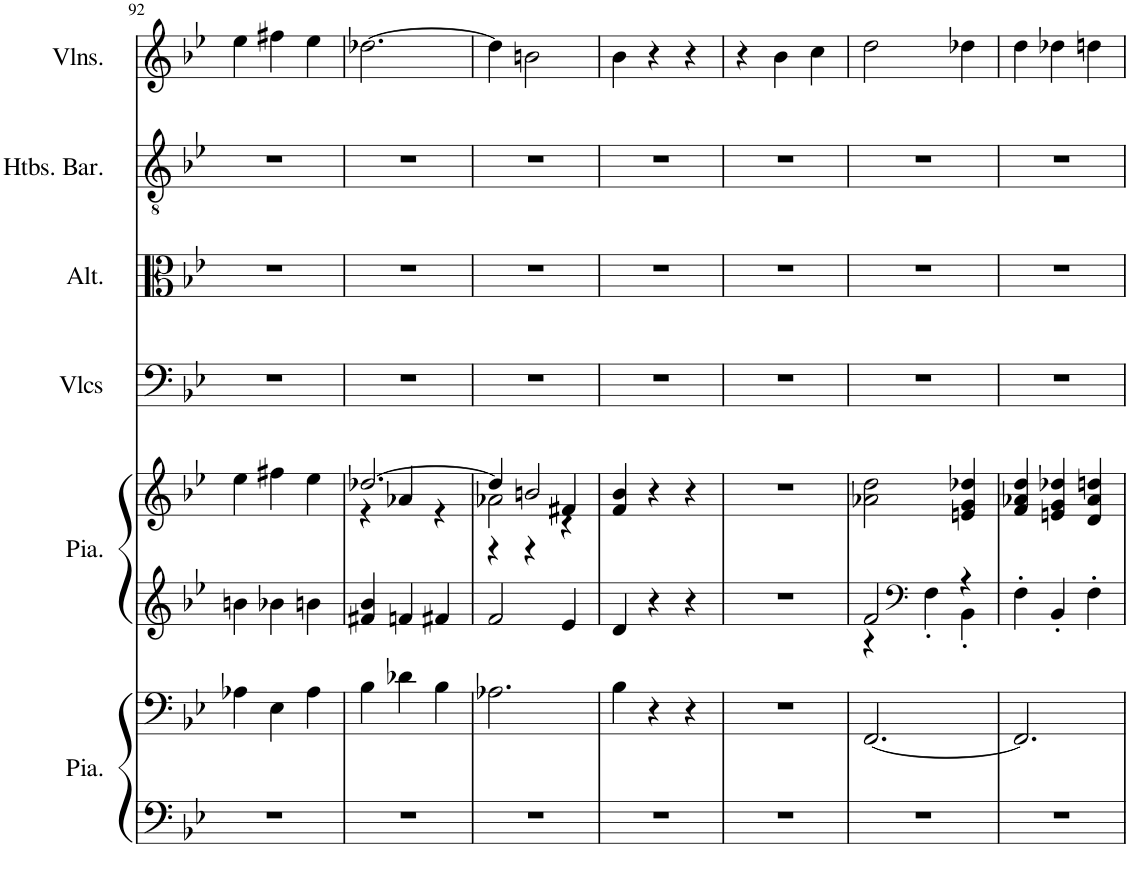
**kern	**kern	**kern	**kern	**kern	**kern	**kern	**kern
*part6	*part6	*part5	*part5	*part4	*part3	*part2	*part1
*staff8	*staff7	*staff6	*staff5	*staff4	*staff3	*staff2	*staff1
*I"Piano, Pedals	*	*I"Piano, Organ	*	*I"Violoncelles, Bass	*I"Altos, Tenor	*I"Hautbois Baryton, Alto	*I"Violons, Soprano
*I'Pia.	*	*I'Pia.	*	*I'Vlcs	*I'Alt.	*I'Htbs. Bar.	*I'Vlns.
!!LO:PB:g=z
*clefF4	*clefF4	*clefG2	*clefG2	*clefF4	*clefC3	*clefGv2	*clefG2
*k[b-e-]	*k[b-e-]	*k[b-e-]	*k[b-e-]	*k[b-e-]	*k[b-e-]	*k[b-e-]	*k[b-e-]
*M3/4	*M3/4	*M3/4	*M3/4	*M3/4	*M3/4	*M3/4	*M3/4
=92	=92	=92	=92	=92	=92	=92	=92
2.r	4A-X\	4bn\	4ee-\	2.r	2.r	2.r	4ee-\
.	4E-\	4b-X\	4ff#X\	.	.	.	4ff#X\
.	4A-\	4bn\	4ee-\	.	.	.	4ee-\
=93	=93	=93	=93	=93	=93	=93	=93
*	*	*	*^	*	*	*	*
2.r	4B-\	4f#X/ 4b-/	[2.dd-X/	4r	2.r	2.r	2.r	[2.dd-X\
.	4d-X\	4fn/	.	4a-X/	.	.	.	.
.	4B-\	4f#X/	.	4r	.	.	.	.
=94	=94	=94	=94	=94	=94	=94	=94	=94
*	*	*	*	*^	*	*	*	*
2.r	2.A-X\	2f/	4dd-/]	2a-X\	4r	2.r	2.r	2.r	4dd-\]
.	.	.	2bn/	.	4r	.	.	.	2bn\
.	.	4e-/	.	4r	4f#X/	.	.	.	.
*	*	*	*v	*v	*v	*	*	*	*
=95	=95	=95	=95	=95	=95	=95	=95
2.r	4B-\	4d/	4f/ 4b-/	2.r	2.r	2.r	4b-\
.	4r	4r	4r	.	.	.	4r
.	4r	4r	4r	.	.	.	4r
=96	=96	=96	=96	=96	=96	=96	=96
2.r	2.r	2.r	2.r	2.r	2.r	2.r	4r
.	.	.	.	.	.	.	4b-\
.	.	.	.	.	.	.	4cc\
=97	=97	=97	=97	=97	=97	=97	=97
*	*	*^	*	*	*	*	*
2.r	[2.FF/	2f/	4r	2a-X\ 2dd\	2.r	2.r	2.r	2dd\
*	*	*clefF4	*	*	*	*	*	*
.	.	.	4F'\	.	.	.	.	.
.	.	4r	4BB-'\	4en/ 4g/ 4dd-X/	.	.	.	4dd-X\
*	*	*v	*v	*	*	*	*	*
=98	=98	=98	=98	=98	=98	=98	=98
2.r	2.FF/]	4F'\	4f/ 4a-X/ 4dd/	2.r	2.r	2.r	4dd\
.	.	4BB-'/	4en/ 4g/ 4dd-X/	.	.	.	4dd-X\
.	.	4F'\	4d/ 4a-/ 4ddn/	.	.	.	4ddn\
=	=	=	=	=	=	=	=
*-	*-	*-	*-	*-	*-	*-	*-
